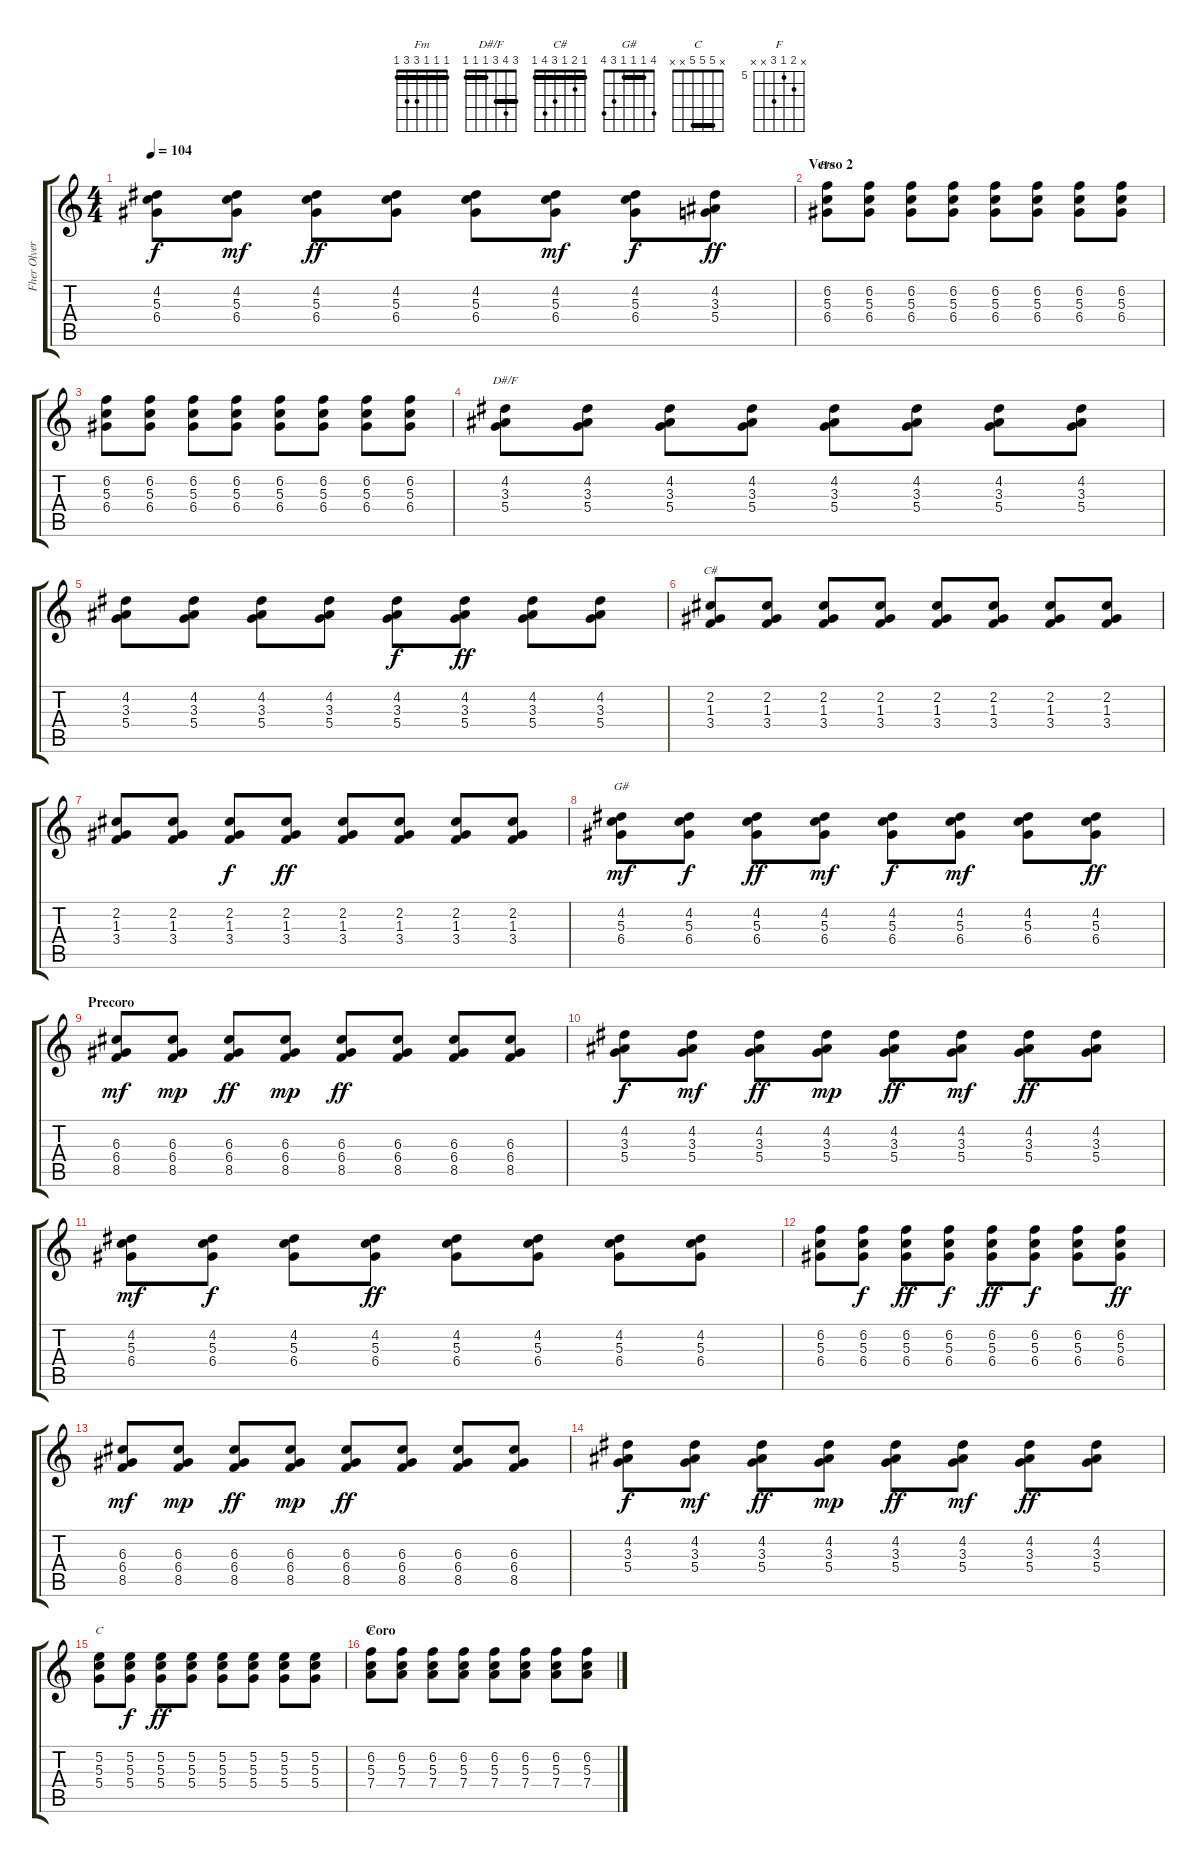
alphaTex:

\track ("Fher Olvera" "Fher Olver") {instrument acousticguitarsteel}
\staff {score tabs}
\tuning (E4 B3 G3 D3 A2 E2) {hide}
\chord ("Fm" 1 1 1 3 3 1) {barre 1}
\chord ("D#/F" 3 4 3 1 1 1) {barre (1 3)}
\chord ("C#" 1 2 1 3 4 1) {barre 1}
\chord ("G#" 4 1 1 1 3 4) {barre 1}
\chord ("C" x 5 5 5 x x) {barre 5}
\chord ("F" x 6 5 7 x x) {firstfret 5}
\ts (4 4)
\tempo 104
\clef g2
\ks c
(4.2 5.3 6.4).8{dy f} (4.2 5.3 6.4).8{dy mf} (4.2 5.3 6.4).8{dy ff} (4.2 5.3 6.4).8 (4.2 5.3 6.4).8 (4.2 5.3 6.4).8{dy mf} (4.2 5.3 6.4).8{dy f} (4.2 3.3 5.4).8{dy ff} |
\section ("" "Verso 2")
(6.2 5.3 6.4).8{ch "Fm"} (6.2 5.3 6.4).8 (6.2 5.3 6.4).8 (6.2 5.3 6.4).8 (6.2 5.3 6.4).8 (6.2 5.3 6.4).8 (6.2 5.3 6.4).8 (6.2 5.3 6.4).8 |
(6.2 5.3 6.4).8 (6.2 5.3 6.4).8 (6.2 5.3 6.4).8 (6.2 5.3 6.4).8 (6.2 5.3 6.4).8 (6.2 5.3 6.4).8 (6.2 5.3 6.4).8 (6.2 5.3 6.4).8 |
(4.2 3.3 5.4).8{ch "D#/F"} (4.2 3.3 5.4).8 (4.2 3.3 5.4).8 (4.2 3.3 5.4).8 (4.2 3.3 5.4).8 (4.2 3.3 5.4).8 (4.2 3.3 5.4).8 (4.2 3.3 5.4).8 |
(4.2 3.3 5.4).8 (4.2 3.3 5.4).8 (4.2 3.3 5.4).8 (4.2 3.3 5.4).8 (4.2 3.3 5.4).8{dy f} (4.2 3.3 5.4).8{dy ff} (4.2 3.3 5.4).8 (4.2 3.3 5.4).8 |
(2.2 1.3 3.4).8{ch "C#"} (2.2 1.3 3.4).8 (2.2 1.3 3.4).8 (2.2 1.3 3.4).8 (2.2 1.3 3.4).8 (2.2 1.3 3.4).8 (2.2 1.3 3.4).8 (2.2 1.3 3.4).8 |
(2.2 1.3 3.4).8 (2.2 1.3 3.4).8 (2.2 1.3 3.4).8{dy f} (2.2 1.3 3.4).8{dy ff} (2.2 1.3 3.4).8 (2.2 1.3 3.4).8 (2.2 1.3 3.4).8 (2.2 1.3 3.4).8 |
(4.2 5.3 6.4).8{ch "G#" dy mf} (4.2 5.3 6.4).8{dy f} (4.2 5.3 6.4).8{dy ff} (4.2 5.3 6.4).8{dy mf} (4.2 5.3 6.4).8{dy f} (4.2 5.3 6.4).8{dy mf} (4.2 5.3 6.4).8 (4.2 5.3 6.4).8{dy ff} |
\section ("" "Precoro")
(6.3 6.4 8.5).8{dy mf} (6.3 6.4 8.5).8{dy mp} (6.3 6.4 8.5).8{dy ff} (6.3 6.4 8.5).8{dy mp} (6.3 6.4 8.5).8{dy ff} (6.3 6.4 8.5).8 (6.3 6.4 8.5).8 (6.3 6.4 8.5).8 |
(4.2 3.3 5.4).8{dy f} (4.2 3.3 5.4).8{dy mf} (4.2 3.3 5.4).8{dy ff} (4.2 3.3 5.4).8{dy mp} (4.2 3.3 5.4).8{dy ff} (4.2 3.3 5.4).8{dy mf} (4.2 3.3 5.4).8{dy ff} (4.2 3.3 5.4).8 |
(4.2 5.3 6.4).8{dy mf} (4.2 5.3 6.4).8{dy f} (4.2 5.3 6.4).8 (4.2 5.3 6.4).8{dy ff} (4.2 5.3 6.4).8 (4.2 5.3 6.4).8 (4.2 5.3 6.4).8 (4.2 5.3 6.4).8 |
(6.2 5.3 6.4).8 (6.2 5.3 6.4).8{dy f} (6.2 5.3 6.4).8{dy ff} (6.2 5.3 6.4).8{dy f} (6.2 5.3 6.4).8{dy ff} (6.2 5.3 6.4).8{dy f} (6.2 5.3 6.4).8 (6.2 5.3 6.4).8{dy ff} |
(6.3 6.4 8.5).8{dy mf} (6.3 6.4 8.5).8{dy mp} (6.3 6.4 8.5).8{dy ff} (6.3 6.4 8.5).8{dy mp} (6.3 6.4 8.5).8{dy ff} (6.3 6.4 8.5).8 (6.3 6.4 8.5).8 (6.3 6.4 8.5).8 |
(4.2 3.3 5.4).8{dy f} (4.2 3.3 5.4).8{dy mf} (4.2 3.3 5.4).8{dy ff} (4.2 3.3 5.4).8{dy mp} (4.2 3.3 5.4).8{dy ff} (4.2 3.3 5.4).8{dy mf} (4.2 3.3 5.4).8{dy ff} (4.2 3.3 5.4).8 |
(5.2 5.3 5.4).8{ch "C"} (5.2 5.3 5.4).8{dy f} (5.2 5.3 5.4).8{dy ff} (5.2 5.3 5.4).8 (5.2 5.3 5.4).8 (5.2 5.3 5.4).8 (5.2 5.3 5.4).8 (5.2 5.3 5.4).8 |
\section ("" "Coro")
(6.2 5.3 7.4).8{ch "F"} (6.2 5.3 7.4).8 (6.2 5.3 7.4).8 (6.2 5.3 7.4).8 (6.2 5.3 7.4).8 (6.2 5.3 7.4).8 (6.2 5.3 7.4).8 (6.2 5.3 7.4).8
